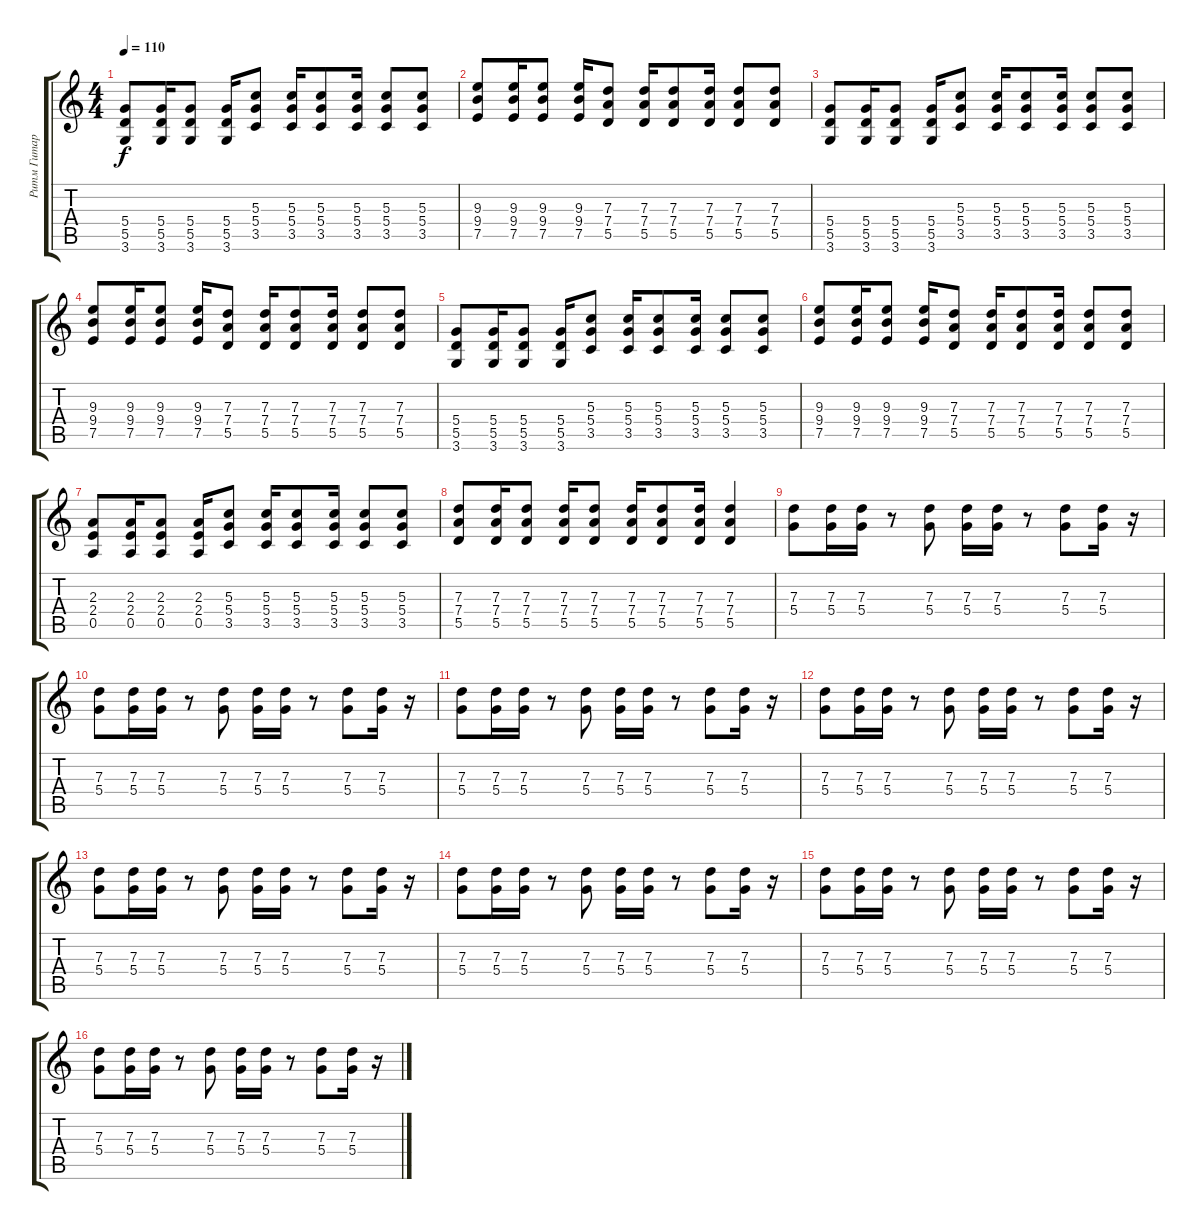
\track ("Ритм Гитара" "Ритм Гитар") {instrument overdrivenguitar}
\staff {score tabs}
\tuning (E4 B3 G3 D3 A2 E2) {hide}
\ts (4 4)
\tempo 110
\clef g2
\ks c
(5.4 5.5 3.6).8{dy f} (5.4 5.5 3.6).16 (5.4 5.5 3.6).8 (5.4 5.5 3.6).16 (5.3 5.4 3.5).8 (5.3 5.4 3.5).16 (5.3 5.4 3.5).8 (5.3 5.4 3.5).16 (5.3 5.4 3.5).8 (5.3 5.4 3.5).8 |
(9.3 9.4 7.5).8 (9.3 9.4 7.5).16 (9.3 9.4 7.5).8 (9.3 9.4 7.5).16 (7.3 7.4 5.5).8 (7.3 7.4 5.5).16 (7.3 7.4 5.5).8 (7.3 7.4 5.5).16 (7.3 7.4 5.5).8 (7.3 7.4 5.5).8 |
(5.4 5.5 3.6).8 (5.4 5.5 3.6).16 (5.4 5.5 3.6).8 (5.4 5.5 3.6).16 (5.3 5.4 3.5).8 (5.3 5.4 3.5).16 (5.3 5.4 3.5).8 (5.3 5.4 3.5).16 (5.3 5.4 3.5).8 (5.3 5.4 3.5).8 |
(9.3 9.4 7.5).8 (9.3 9.4 7.5).16 (9.3 9.4 7.5).8 (9.3 9.4 7.5).16 (7.3 7.4 5.5).8 (7.3 7.4 5.5).16 (7.3 7.4 5.5).8 (7.3 7.4 5.5).16 (7.3 7.4 5.5).8 (7.3 7.4 5.5).8 |
(5.4 5.5 3.6).8 (5.4 5.5 3.6).16 (5.4 5.5 3.6).8 (5.4 5.5 3.6).16 (5.3 5.4 3.5).8 (5.3 5.4 3.5).16 (5.3 5.4 3.5).8 (5.3 5.4 3.5).16 (5.3 5.4 3.5).8 (5.3 5.4 3.5).8 |
(9.3 9.4 7.5).8 (9.3 9.4 7.5).16 (9.3 9.4 7.5).8 (9.3 9.4 7.5).16 (7.3 7.4 5.5).8 (7.3 7.4 5.5).16 (7.3 7.4 5.5).8 (7.3 7.4 5.5).16 (7.3 7.4 5.5).8 (7.3 7.4 5.5).8 |
(2.3 2.4 0.5).8 (2.3 2.4 0.5).16 (2.3 2.4 0.5).8 (2.3 2.4 0.5).16 (5.3 5.4 3.5).8 (5.3 5.4 3.5).16 (5.3 5.4 3.5).8 (5.3 5.4 3.5).16 (5.3 5.4 3.5).8 (5.3 5.4 3.5).8 |
(7.3 7.4 5.5).8 (7.3 7.4 5.5).16 (7.3 7.4 5.5).8 (7.3 7.4 5.5).16 (7.3 7.4 5.5).8 (7.3 7.4 5.5).16 (7.3 7.4 5.5).8 (7.3 7.4 5.5).16 (7.3 7.4 5.5).4 |
(7.3 5.4).8 (7.3 5.4).16 (7.3 5.4).16 r.8 (7.3 5.4).8 (7.3 5.4).16 (7.3 5.4).16 r.8 (7.3 5.4).8 (7.3 5.4).16 r.16 |
(7.3 5.4).8 (7.3 5.4).16 (7.3 5.4).16 r.8 (7.3 5.4).8 (7.3 5.4).16 (7.3 5.4).16 r.8 (7.3 5.4).8 (7.3 5.4).16 r.16 |
(7.3 5.4).8 (7.3 5.4).16 (7.3 5.4).16 r.8 (7.3 5.4).8 (7.3 5.4).16 (7.3 5.4).16 r.8 (7.3 5.4).8 (7.3 5.4).16 r.16 |
(7.3 5.4).8 (7.3 5.4).16 (7.3 5.4).16 r.8 (7.3 5.4).8 (7.3 5.4).16 (7.3 5.4).16 r.8 (7.3 5.4).8 (7.3 5.4).16 r.16 |
(7.3 5.4).8 (7.3 5.4).16 (7.3 5.4).16 r.8 (7.3 5.4).8 (7.3 5.4).16 (7.3 5.4).16 r.8 (7.3 5.4).8 (7.3 5.4).16 r.16 |
(7.3 5.4).8 (7.3 5.4).16 (7.3 5.4).16 r.8 (7.3 5.4).8 (7.3 5.4).16 (7.3 5.4).16 r.8 (7.3 5.4).8 (7.3 5.4).16 r.16 |
(7.3 5.4).8 (7.3 5.4).16 (7.3 5.4).16 r.8 (7.3 5.4).8 (7.3 5.4).16 (7.3 5.4).16 r.8 (7.3 5.4).8 (7.3 5.4).16 r.16 |
(7.3 5.4).8 (7.3 5.4).16 (7.3 5.4).16 r.8 (7.3 5.4).8 (7.3 5.4).16 (7.3 5.4).16 r.8 (7.3 5.4).8 (7.3 5.4).16 r.16
